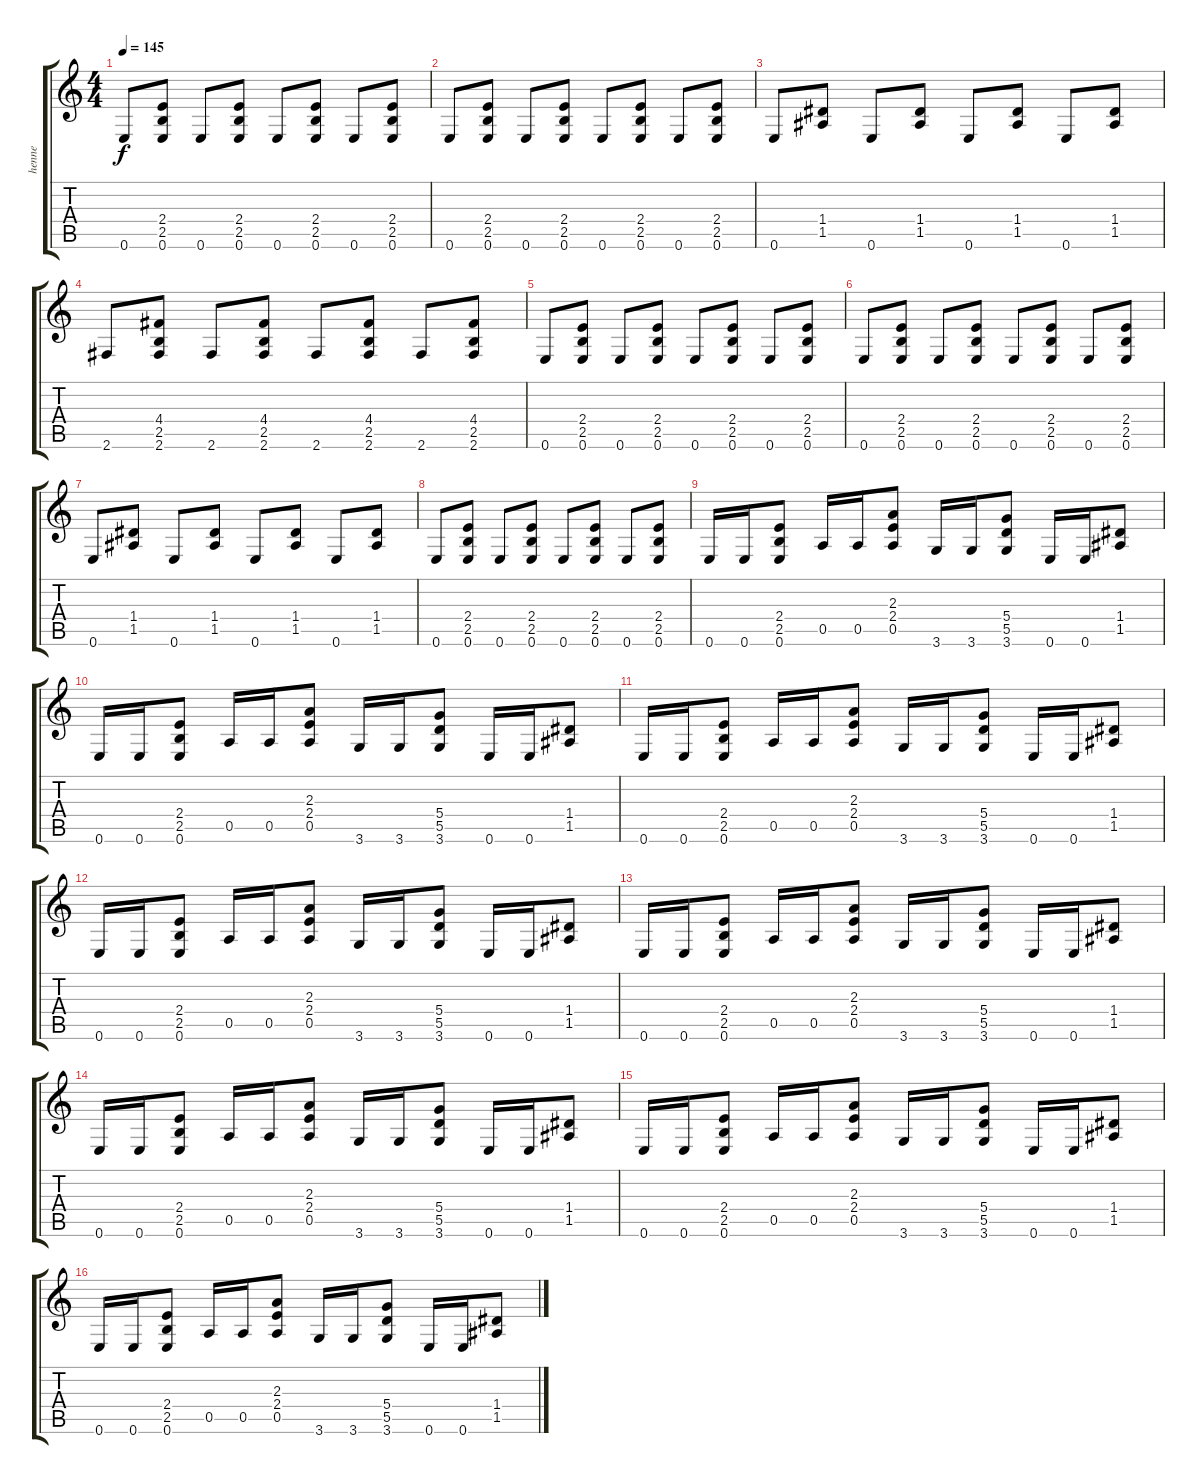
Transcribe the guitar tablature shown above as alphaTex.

\track ("henne" "henne") {instrument distortionguitar}
\staff {score tabs}
\tuning (E4 B3 G3 D3 A2 E2) {hide}
\ts (4 4)
\tempo 145
\clef g2
\ks c
0.6.8{dy f} (2.4 2.5 0.6).8 0.6.8 (2.4 2.5 0.6).8 0.6.8 (2.4 2.5 0.6).8 0.6.8 (2.4 2.5 0.6).8 |
0.6.8 (2.4 2.5 0.6).8 0.6.8 (2.4 2.5 0.6).8 0.6.8 (2.4 2.5 0.6).8 0.6.8 (2.4 2.5 0.6).8 |
0.6.8 (1.4 1.5).8 0.6.8 (1.4 1.5).8 0.6.8 (1.4 1.5).8 0.6.8 (1.4 1.5).8 |
2.6.8 (4.4 2.5 2.6).8 2.6.8 (4.4 2.5 2.6).8 2.6.8 (4.4 2.5 2.6).8 2.6.8 (4.4 2.5 2.6).8 |
0.6.8 (2.4 2.5 0.6).8 0.6.8 (2.4 2.5 0.6).8 0.6.8 (2.4 2.5 0.6).8 0.6.8 (2.4 2.5 0.6).8 |
0.6.8 (2.4 2.5 0.6).8 0.6.8 (2.4 2.5 0.6).8 0.6.8 (2.4 2.5 0.6).8 0.6.8 (2.4 2.5 0.6).8 |
0.6.8 (1.4 1.5).8 0.6.8 (1.4 1.5).8 0.6.8 (1.4 1.5).8 0.6.8 (1.4 1.5).8 |
0.6.8 (2.4 2.5 0.6).8 0.6.8 (2.4 2.5 0.6).8 0.6.8 (2.4 2.5 0.6).8 0.6.8 (2.4 2.5 0.6).8 |
0.6.16 0.6.16 (2.4 2.5 0.6).8 0.5.16 0.5.16 (2.3 2.4 0.5).8 3.6.16 3.6.16 (5.4 5.5 3.6).8 0.6.16 0.6.16 (1.4 1.5).8 |
0.6.16 0.6.16 (2.4 2.5 0.6).8 0.5.16 0.5.16 (2.3 2.4 0.5).8 3.6.16 3.6.16 (5.4 5.5 3.6).8 0.6.16 0.6.16 (1.4 1.5).8 |
0.6.16 0.6.16 (2.4 2.5 0.6).8 0.5.16 0.5.16 (2.3 2.4 0.5).8 3.6.16 3.6.16 (5.4 5.5 3.6).8 0.6.16 0.6.16 (1.4 1.5).8 |
0.6.16 0.6.16 (2.4 2.5 0.6).8 0.5.16 0.5.16 (2.3 2.4 0.5).8 3.6.16 3.6.16 (5.4 5.5 3.6).8 0.6.16 0.6.16 (1.4 1.5).8 |
0.6.16 0.6.16 (2.4 2.5 0.6).8 0.5.16 0.5.16 (2.3 2.4 0.5).8 3.6.16 3.6.16 (5.4 5.5 3.6).8 0.6.16 0.6.16 (1.4 1.5).8 |
0.6.16 0.6.16 (2.4 2.5 0.6).8 0.5.16 0.5.16 (2.3 2.4 0.5).8 3.6.16 3.6.16 (5.4 5.5 3.6).8 0.6.16 0.6.16 (1.4 1.5).8 |
0.6.16 0.6.16 (2.4 2.5 0.6).8 0.5.16 0.5.16 (2.3 2.4 0.5).8 3.6.16 3.6.16 (5.4 5.5 3.6).8 0.6.16 0.6.16 (1.4 1.5).8 |
0.6.16 0.6.16 (2.4 2.5 0.6).8 0.5.16 0.5.16 (2.3 2.4 0.5).8 3.6.16 3.6.16 (5.4 5.5 3.6).8 0.6.16 0.6.16 (1.4 1.5).8
